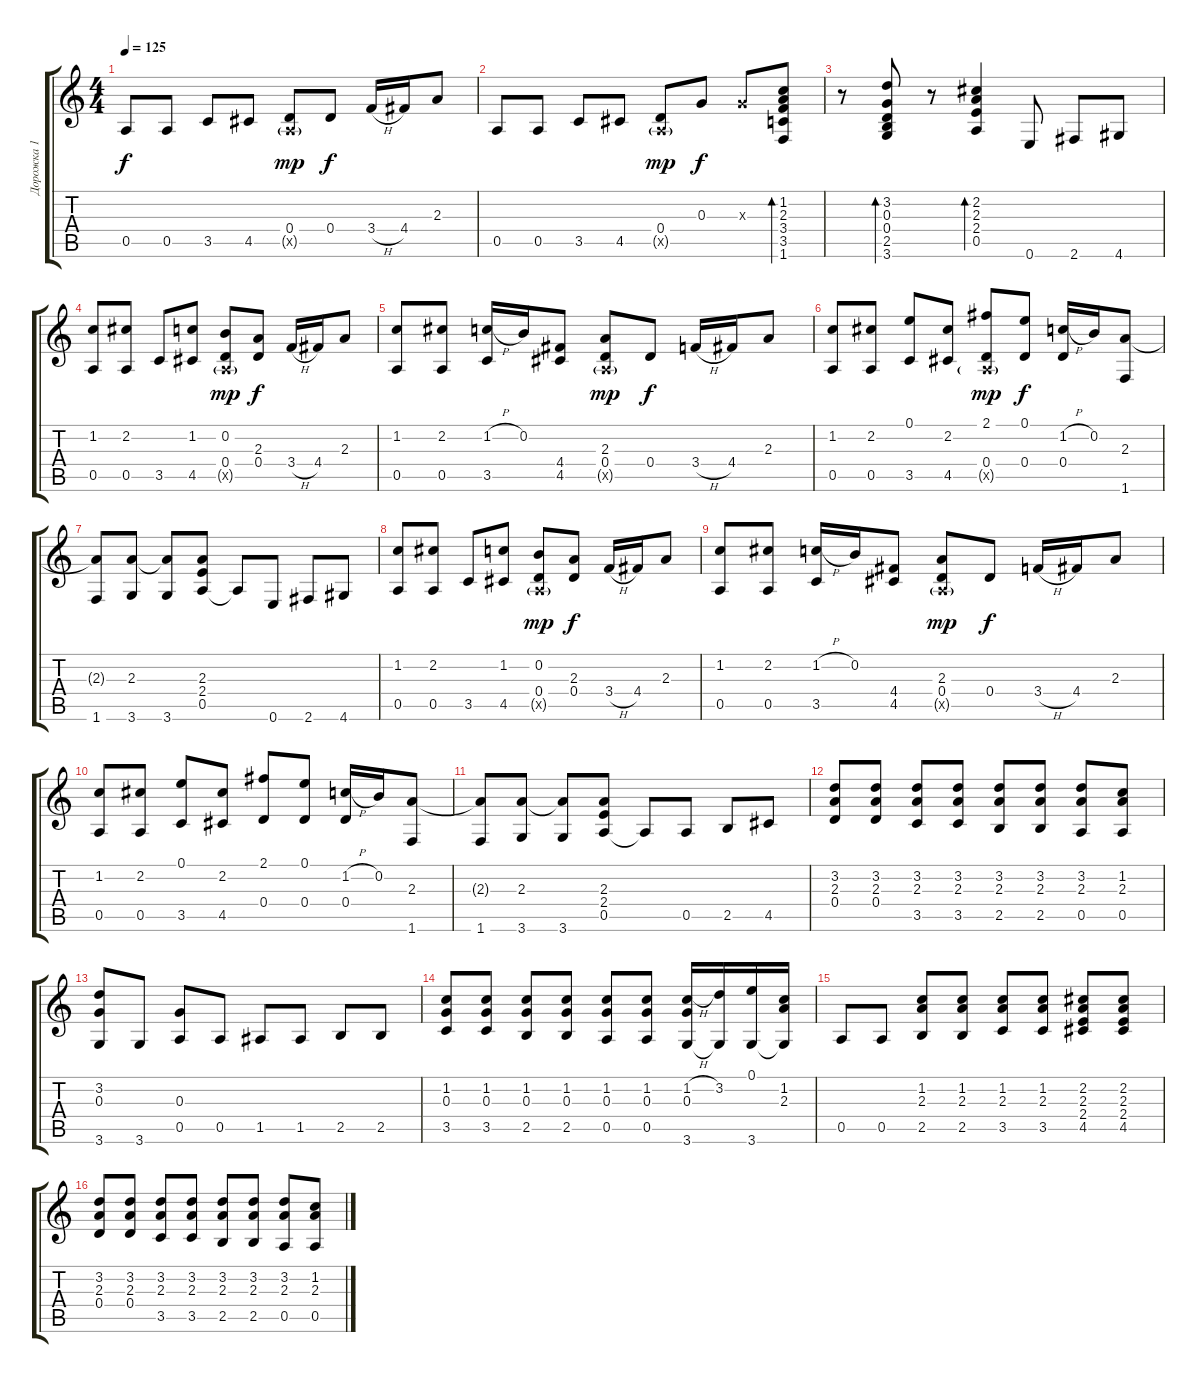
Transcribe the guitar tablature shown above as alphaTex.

\track ("Дорожка 1" "Дорожка 1") {instrument acousticguitarsteel}
\staff {score tabs}
\tuning (E4 B3 G3 D3 A2 E2) {hide}
\ts (4 4)
\tempo 125
\clef g2
\ks c
0.5.8{dy f} 0.5.8 3.5.8 4.5.8 (0.4 0.5{g x}).8{dy mp} 0.4.8{dy f} 3.4{h}.16 4.4.16 2.3.8 |
0.5.8 0.5.8 3.5.8 4.5.8 (0.4 0.5{g x}).8{dy mp} 0.3.8{dy f} 0.3{x}.8 (1.2 2.3 3.4 3.5 1.6).8{bd 60} |
r.8 (3.2 0.3 0.4 2.5 3.6).8{bd 60} r.8 (2.2 2.3 2.4 0.5).4{bd 60} 0.6.8 2.6.8 4.6.8 |
(1.2 0.5).8 (2.2 0.5).8 3.5.8 (1.2 4.5).8 (0.2 0.4 0.5{g x}).8{dy mp} (2.3 0.4).8{dy f} 3.4{h}.16 4.4.16 2.3.8 |
(1.2 0.5).8 (2.2 0.5).8 (1.2{h} 3.5).16 0.2.16 (4.4 4.5).8 (2.3 0.4 0.5{g x}).8{dy mp} 0.4.8{dy f} 3.4{h}.16 4.4.16 2.3.8 |
(1.2 0.5).8 (2.2 0.5).8 (0.1 3.5).8 (2.2 4.5).8 (2.1 0.4 0.5{g x}).8{dy mp} (0.1 0.4).8{dy f} (1.2{h} 0.4).16 0.2.16 (2.3 1.6).8 |
(2.3{t} 1.6).8 (2.3 3.6).8 (2.3{t} 3.6).8 (2.3 2.4 0.5).8 0.5{t}.8 0.6.8 2.6.8 4.6.8 |
(1.2 0.5).8 (2.2 0.5).8 3.5.8 (1.2 4.5).8 (0.2 0.4 0.5{g x}).8{dy mp} (2.3 0.4).8{dy f} 3.4{h}.16 4.4.16 2.3.8 |
(1.2 0.5).8 (2.2 0.5).8 (1.2{h} 3.5).16 0.2.16 (4.4 4.5).8 (2.3 0.4 0.5{g x}).8{dy mp} 0.4.8{dy f} 3.4{h}.16 4.4.16 2.3.8 |
(1.2 0.5).8 (2.2 0.5).8 (0.1 3.5).8 (2.2 4.5).8 (2.1 0.4).8 (0.1 0.4).8 (1.2{h} 0.4).16 0.2.16 (2.3 1.6).8 |
(2.3{t} 1.6).8 (2.3 3.6).8 (2.3{t} 3.6).8 (2.3 2.4 0.5).8 0.5{t}.8 0.5.8 2.5.8 4.5.8 |
(3.2 2.3 0.4).8 (3.2 2.3 0.4).8 (3.2 2.3 3.5).8 (3.2 2.3 3.5).8 (3.2 2.3 2.5).8 (3.2 2.3 2.5).8 (3.2 2.3 0.5).8 (1.2 2.3 0.5).8 |
(3.2 0.3 3.6).8 3.6.8 (0.3 0.5).8 0.5.8 1.5.8 1.5.8 2.5.8 2.5.8 |
(1.2 0.3 3.5).8 (1.2 0.3 3.5).8 (1.2 0.3 2.5).8 (1.2 0.3 2.5).8 (1.2 0.3 0.5).8 (1.2 0.3 0.5).8 (1.2{h} 0.3 3.6).16 (3.2 3.6{t}).16 (0.1 3.6).16 (1.2 2.3 3.6{t}).16 |
0.5.8 0.5.8 (1.2 2.3 2.5).8 (1.2 2.3 2.5).8 (1.2 2.3 3.5).8 (1.2 2.3 3.5).8 (2.2 2.3 2.4 4.5).8 (2.2 2.3 2.4 4.5).8 |
(3.2 2.3 0.4).8 (3.2 2.3 0.4).8 (3.2 2.3 3.5).8 (3.2 2.3 3.5).8 (3.2 2.3 2.5).8 (3.2 2.3 2.5).8 (3.2 2.3 0.5).8 (1.2 2.3 0.5).8
